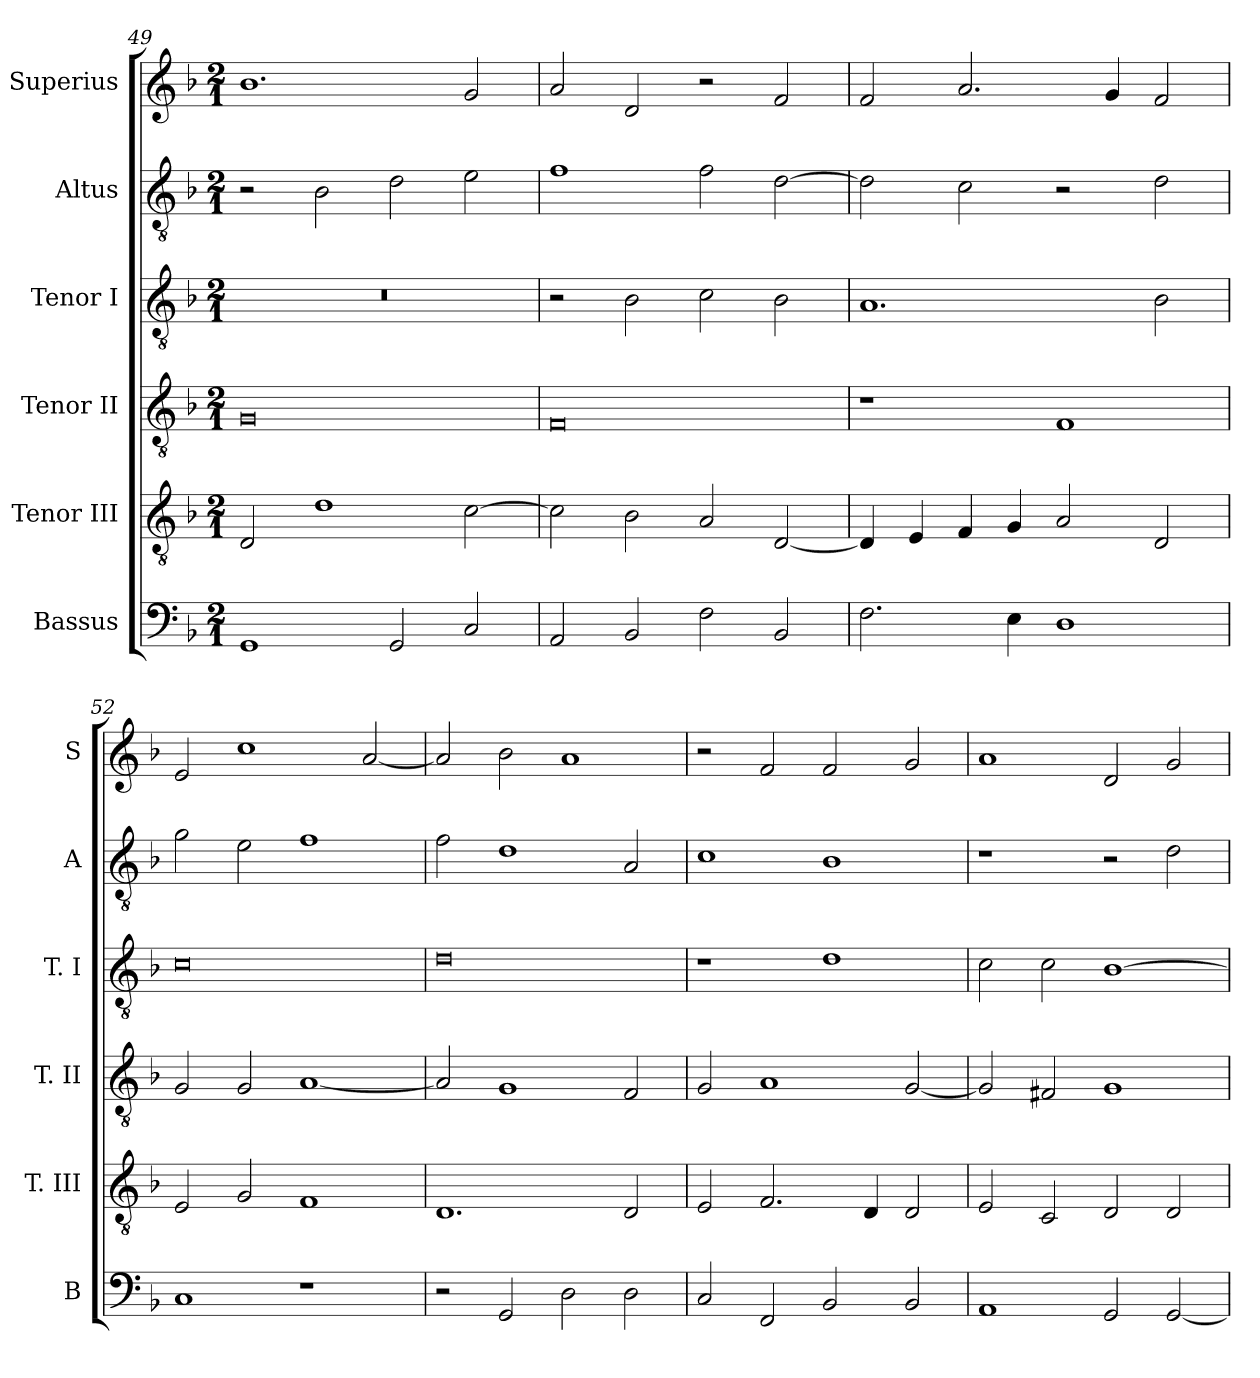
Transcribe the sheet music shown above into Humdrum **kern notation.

**kern	**kern	**kern	**kern	**kern	**kern
*part6	*part5	*part4	*part3	*part2	*part1
*staff6	*staff5	*staff4	*staff3	*staff2	*staff1
*I"Bassus	*I"Tenor III	*I"Tenor II	*I"Tenor I	*I"Altus	*I"Superius
*I'B	*I'T. III	*I'T. II	*I'T. I	*I'A	*I'S
*clefF4	*clefGv2	*clefGv2	*clefGv2	*clefGv2	*clefG2
*k[b-]	*k[b-]	*k[b-]	*k[b-]	*k[b-]	*k[b-]
*F:	*F:	*F:	*F:	*F:	*F:
*M2/1	*M2/1	*M2/1	*M2/1	*M2/1	*M2/1
=49	=49	=49	=49	=49	=49
1GG	2D	0G	0r	2r	1.b-
.	1d	.	.	2B-	.
2GG	.	.	.	2d	.
2C	[2c	.	.	2e	2g
=50	=50	=50	=50	=50	=50
2AA	2c]	0F	2r	1f	2a
2BB-	2B-	.	2B-	.	2d
2F	2A	.	2c	2f	2r
2BB-	[2D	.	2B-	[2d	2f
=51	=51	=51	=51	=51	=51
2.F	4D]	1r	1.A	2d]	2f
.	4E	.	.	.	.
.	4F	.	.	2c	2.a
4E	4G	.	.	.	.
1D	2A	1F	.	2r	.
.	.	.	.	.	4g
.	2D	.	2B-	2d	2f
=52	=52	=52	=52	=52	=52
1C	2E	2G	0c	2g	2e
.	2G	2G	.	2e	1cc
1r	1F	[1A	.	1f	.
.	.	.	.	.	[2a
=53	=53	=53	=53	=53	=53
2r	1.D	2A]	0d	2f	2a]
2GG	.	1G	.	1d	2b-
2D	.	.	.	.	1a
2D	2D	2F	.	2A	.
=54	=54	=54	=54	=54	=54
2C	2E	2G	1r	1c	2r
2FF	2.F	1A	.	.	2f
2BB-	.	.	1d	1B-	2f
.	4D	.	.	.	.
2BB-	2D	[2G	.	.	2g
=55	=55	=55	=55	=55	=55
1AA	2E	2G]	2c	1r	1a
.	2C	2F#X	2c	.	.
2GG	2D	1G	[1B-	2r	2d
[2GG	2D	.	.	2d	2g
=	=	=	=	=	=
*-	*-	*-	*-	*-	*-
